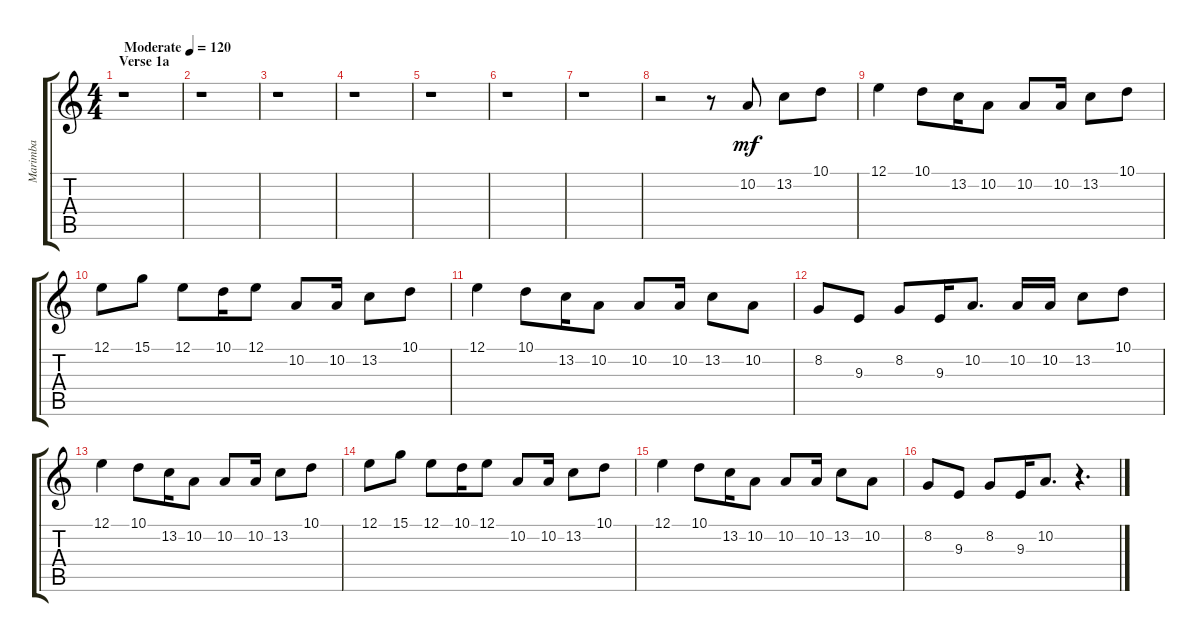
\track ("Marimba" "Marimba") {instrument marimba}
\staff {score tabs}
\tuning (E4 B3 G3 D3 A2 E2) {hide}
\ts (4 4)
\section ("" "Verse 1a")
\tempo (120 "Moderate")
\clef g2
\ks c
r.1{dy mf instrument marimba} |
r.1 |
r.1 |
r.1 |
r.1 |
r.1 |
r.1 |
r.2 r.8 10.2.8 13.2.8 10.1.8 |
12.1.4 10.1.8 13.2.16 10.2.8 10.2.8 10.2.16 13.2.8 10.1.8 |
12.1.8 15.1.8 12.1.8 10.1.16 12.1.8 10.2.8 10.2.16 13.2.8 10.1.8 |
12.1.4 10.1.8 13.2.16 10.2.8 10.2.8 10.2.16 13.2.8 10.2.8 |
8.2.8 9.3.8 8.2.8 9.3.16 10.2.8{d} 10.2.16 10.2.16 13.2.8 10.1.8 |
12.1.4 10.1.8 13.2.16 10.2.8 10.2.8 10.2.16 13.2.8 10.1.8 |
12.1.8 15.1.8 12.1.8 10.1.16 12.1.8 10.2.8 10.2.16 13.2.8 10.1.8 |
12.1.4 10.1.8 13.2.16 10.2.8 10.2.8 10.2.16 13.2.8 10.2.8 |
8.2.8 9.3.8 8.2.8 9.3.16 10.2.8{d} r.4{d}
